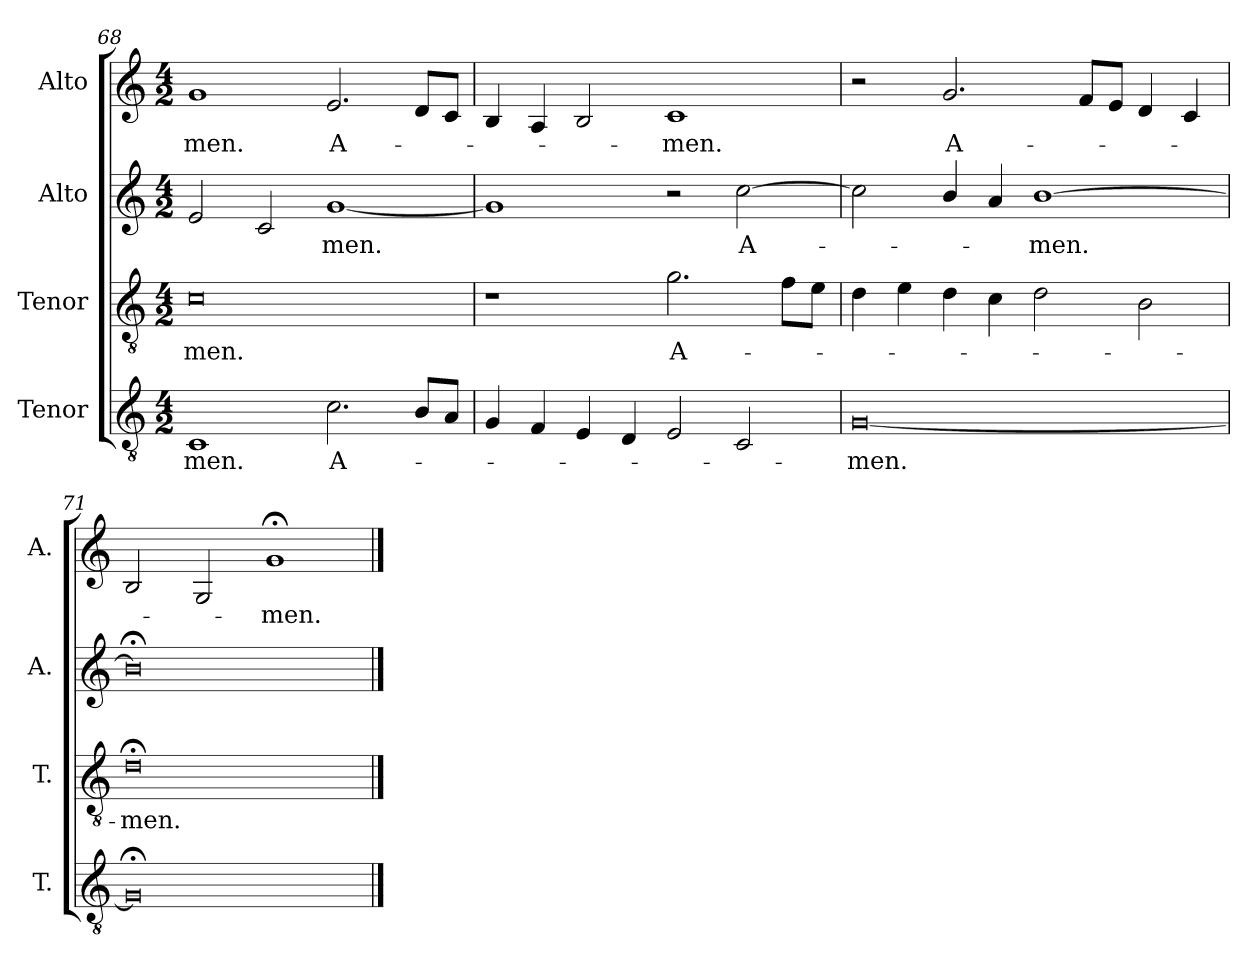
**kern	**text	**kern	**text	**kern	**text	**kern	**text
*part4	*part4	*part3	*part3	*part2	*part2	*part1	*part1
*staff4	*staff4	*staff3	*staff3	*staff2	*staff2	*staff1	*staff1
*I"Tenor	*	*I"Tenor	*	*I"Alto	*	*I"Alto	*
*I'T.	*	*I'T.	*	*I'A.	*	*I'A.	*
*clefGv2	*	*clefGv2	*	*clefG2	*	*clefG2	*
*ITrd7c12	*	*ITrd7c12	*	*	*	*	*
*k[]	*	*k[]	*	*k[]	*	*k[]	*
*C:	*	*C:	*	*C:	*	*C:	*
*M4/2	*	*M4/2	*	*M4/2	*	*M4/2	*
=68	=68	=68	=68	=68	=68	=68	=68
!	!LO:LY:b:color=#000000	!	!	!	!	!	!
!	!	!	!LO:LY:b:color=#000000	!	!	!	!
!	!	!	!	!	!	!	!LO:LY:b:color=#000000
1CCi	-men.	0Ci	-men.	2ei/	.	1gi	-men.
.	.	.	.	2ci/	.	.	.
!	!LO:LY:b:color=#000000	!	!	!	!	!	!
!	!	!	!	!	!LO:LY:b:color=#000000	!	!
!	!	!	!	!	!	!	!LO:LY:b:color=#000000
2.Ci\	A-	.	.	[1gi	-men.	2.ei/	A-
8BBi/L	.	.	.	.	.	8di/L	.
8AAi/J	.	.	.	.	.	8ci/J	.
=69	=69	=69	=69	=69	=69	=69	=69
4GGi/	.	1r	.	1gi]	.	4Bi/	.
4FFi/	.	.	.	.	.	4Ai/	.
4EEi/	.	.	.	.	.	2Bi/	.
4DDi/	.	.	.	.	.	.	.
!	!	!	!LO:LY:b:color=#000000	!	!	!	!
!	!	!	!	!	!	!	!LO:LY:b:color=#000000
2EEi/	.	2.Gi\	A-	2r	.	1ci	-men.
!	!	!	!	!	!LO:LY:b:color=#000000	!	!
2CCi/	.	.	.	[2cci\	A-	.	.
.	.	8Fi\L	.	.	.	.	.
.	.	8Ei\J	.	.	.	.	.
=70	=70	=70	=70	=70	=70	=70	=70
!	!LO:LY:b:color=#000000	!	!	!	!	!	!
[0GGi	-men.	4Di\	.	2cci\]	.	2r	.
.	.	4Ei\	.	.	.	.	.
!	!	!	!	!	!	!	!LO:LY:b:color=#000000
.	.	4Di\	.	4bi/	.	2.gi/	A-
.	.	4Ci\	.	4ai/	.	.	.
!	!	!	!	!	!LO:LY:b:color=#000000	!	!
.	.	2Di\	.	[1bi	-men.	.	.
.	.	.	.	.	.	8fi/L	.
.	.	.	.	.	.	8ei/J	.
.	.	2BBi\	.	.	.	4di/	.
.	.	.	.	.	.	4ci/	.
=71	=71	=71	=71	=71	=71	=71	=71
!	!	!	!LO:LY:b:color=#000000	!	!	!	!
0GG;i]	.	0D;i	-men.	0b;i]	.	2Bi/	.
.	.	.	.	.	.	2Gi/	.
!	!	!	!	!	!	!	!LO:LY:b:color=#000000
.	.	.	.	.	.	1g;i	-men.
==	==	==	==	==	==	==	==
*-	*-	*-	*-	*-	*-	*-	*-
